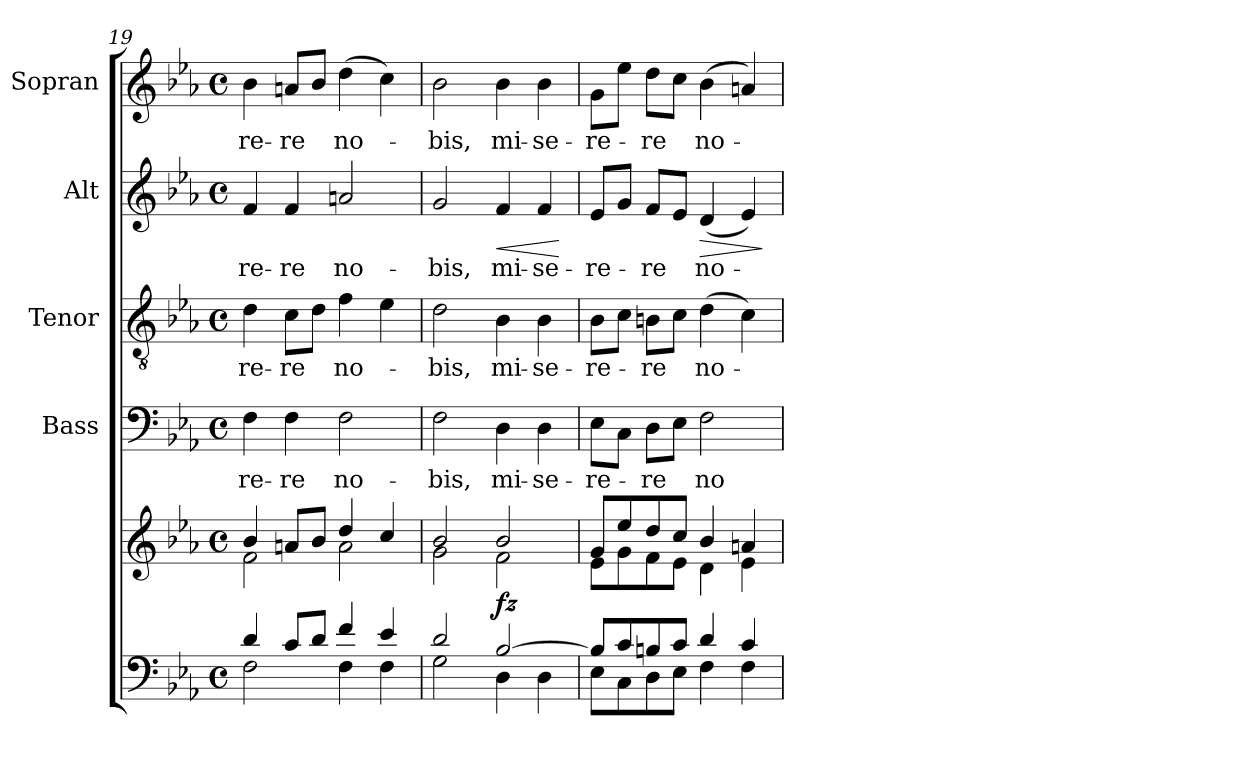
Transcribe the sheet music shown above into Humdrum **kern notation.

**kern	**kern	**dynam	**kern	**text	**kern	**text	**kern	**text	**dynam	**kern	**text
*part5	*part5	*part5	*part4	*part4	*part3	*part3	*part2	*part2	*part2	*part1	*part1
*staff6	*staff5	*staff5/6	*staff4	*staff4	*staff3	*staff3	*staff2	*staff2	*staff2	*staff1	*staff1
*	*	*	*I"Bass	*	*I"Tenor	*	*I"Alt	*	*	*I"Sopran	*
*	*	*	*I'B.	*	*I'T.	*	*I'A.	*	*	*I'S.	*
*clefF4	*clefG2	*	*clefF4	*	*clefGv2	*	*clefG2	*	*	*clefG2	*
*k[b-e-a-]	*k[b-e-a-]	*	*k[b-e-a-]	*	*k[b-e-a-]	*	*k[b-e-a-]	*	*	*k[b-e-a-]	*
*E-:	*E-:	*	*E-:	*	*E-:	*	*E-:	*	*	*E-:	*
*M4/4	*M4/4	*	*M4/4	*	*M4/4	*	*M4/4	*	*	*M4/4	*
*met(c)	*met(c)	*	*met(c)	*	*met(c)	*	*met(c)	*	*	*met(c)	*
=19	=19	=19	=19	=19	=19	=19	=19	=19	=19	=19	=19
*^	*^	*	*	*	*	*	*	*	*	*	*
!	!	!	!	!	!	!LO:LY:b	!	!LO:LY:b	!	!LO:LY:b	!	!	!LO:LY:b
4d/	2F\	4b-/	2f\	.	4F\	-re-	4d\	-re-	4f/	-re-	.	4b-\	-re-
!	!	!	!	!	!	!LO:LY:b	!	!LO:LY:b	!	!LO:LY:b	!	!	!LO:LY:b
8c/L	.	8an/L	.	.	4F\	-re	8c\L	-re	4f/	-re	.	8an/L	-re
8d/J	.	8b-/J	.	.	.	.	8d\J	.	.	.	.	8b-/J	.
!	!	!	!	!	!	!LO:LY:b	!	!LO:LY:b	!	!LO:LY:b	!	!	!LO:LY:b
4f/	4F\	4dd/	2a\	.	2F\	no-	4f\	no-	2an/	no-	.	(>4dd\	no-
4e-/	4F\	4cc/	.	.	.	.	4e-\	.	.	.	.	4cc\)	.
=20	=20	=20	=20	=20	=20	=20	=20	=20	=20	=20	=20	=20	=20
!	!	!	!	!	!	!LO:LY:b	!	!LO:LY:b	!	!LO:LY:b	!	!	!LO:LY:b
2d/	2G\	2b-/	2g\	.	2F\	-bis,	2d\	-bis,	2g/	-bis,	.	2b-\	-bis,
!	!	!	!	!LO:DY:b	!	!LO:LY:b	!	!LO:LY:b	!	!LO:LY:b	!LO:HP:b	!	!LO:LY:b
[>2B-/	4D\	2b-/	2f\	fz	4D\	mi-	4B-\	mi-	4f/	mi-	<	4b-\	mi-
!	!	!	!	!	!	!LO:LY:b	!	!LO:LY:b	!	!LO:LY:b	!	!	!LO:LY:b
.	4D\	.	.	.	4D\	-se-	4B-\	-se-	4f/	-se-	.	4b-\	-se-
*v	*v	*	*	*	*	*	*	*	*	*	*	*	*
*	*v	*v	*	*	*	*	*	*	*	*	*	*
.	.	.	.	.	.	.	.	.	[	.	.
=21	=21	=21	=21	=21	=21	=21	=21	=21	=21	=21	=21
*^	*^	*	*	*	*	*	*	*	*	*	*
!	!	!	!	!	!	!LO:LY:b	!	!LO:LY:b	!	!LO:LY:b	!	!	!LO:LY:b
8B-/L]	8E-\L	8g/L	8e-\L	.	8E-\L	-re-	8B-\L	-re-	8e-/L	-re-	.	8g\L	-re-
8c/	8C\	8ee-/	8g\	.	8C\J	.	8c\J	.	8g/J	.	.	8ee-\J	.
!	!	!	!	!	!	!LO:LY:b	!	!LO:LY:b	!	!LO:LY:b	!	!	!LO:LY:b
8Bn/	8D\	8dd/	8f\	.	8D\L	-re	8Bn\L	-re	8f/L	-re	.	8dd\L	-re
8c/J	8E-\J	8cc/J	8e-\J	.	8E-\J	.	8c\J	.	8e-/J	.	.	8cc\J	.
!	!	!	!	!	!	!LO:LY:b	!	!LO:LY:b	!	!LO:LY:b	!LO:HP:b	!	!LO:LY:b
4d/	4F\	4b-/	4d\	.	2F\	no-	(>4d\	no-	(<4d/	no-	>	(>4b-\	no-
4c/	4F\	4an/	4e-\	.	.	.	4c\)	.	4e-/)	.	.	4an/)	.
*v	*v	*	*	*	*	*	*	*	*	*	*	*	*
*	*v	*v	*	*	*	*	*	*	*	*	*	*
.	.	.	.	.	.	.	.	.	]	.	.
=	=	=	=	=	=	=	=	=	=	=	=
*-	*-	*-	*-	*-	*-	*-	*-	*-	*-	*-	*-
